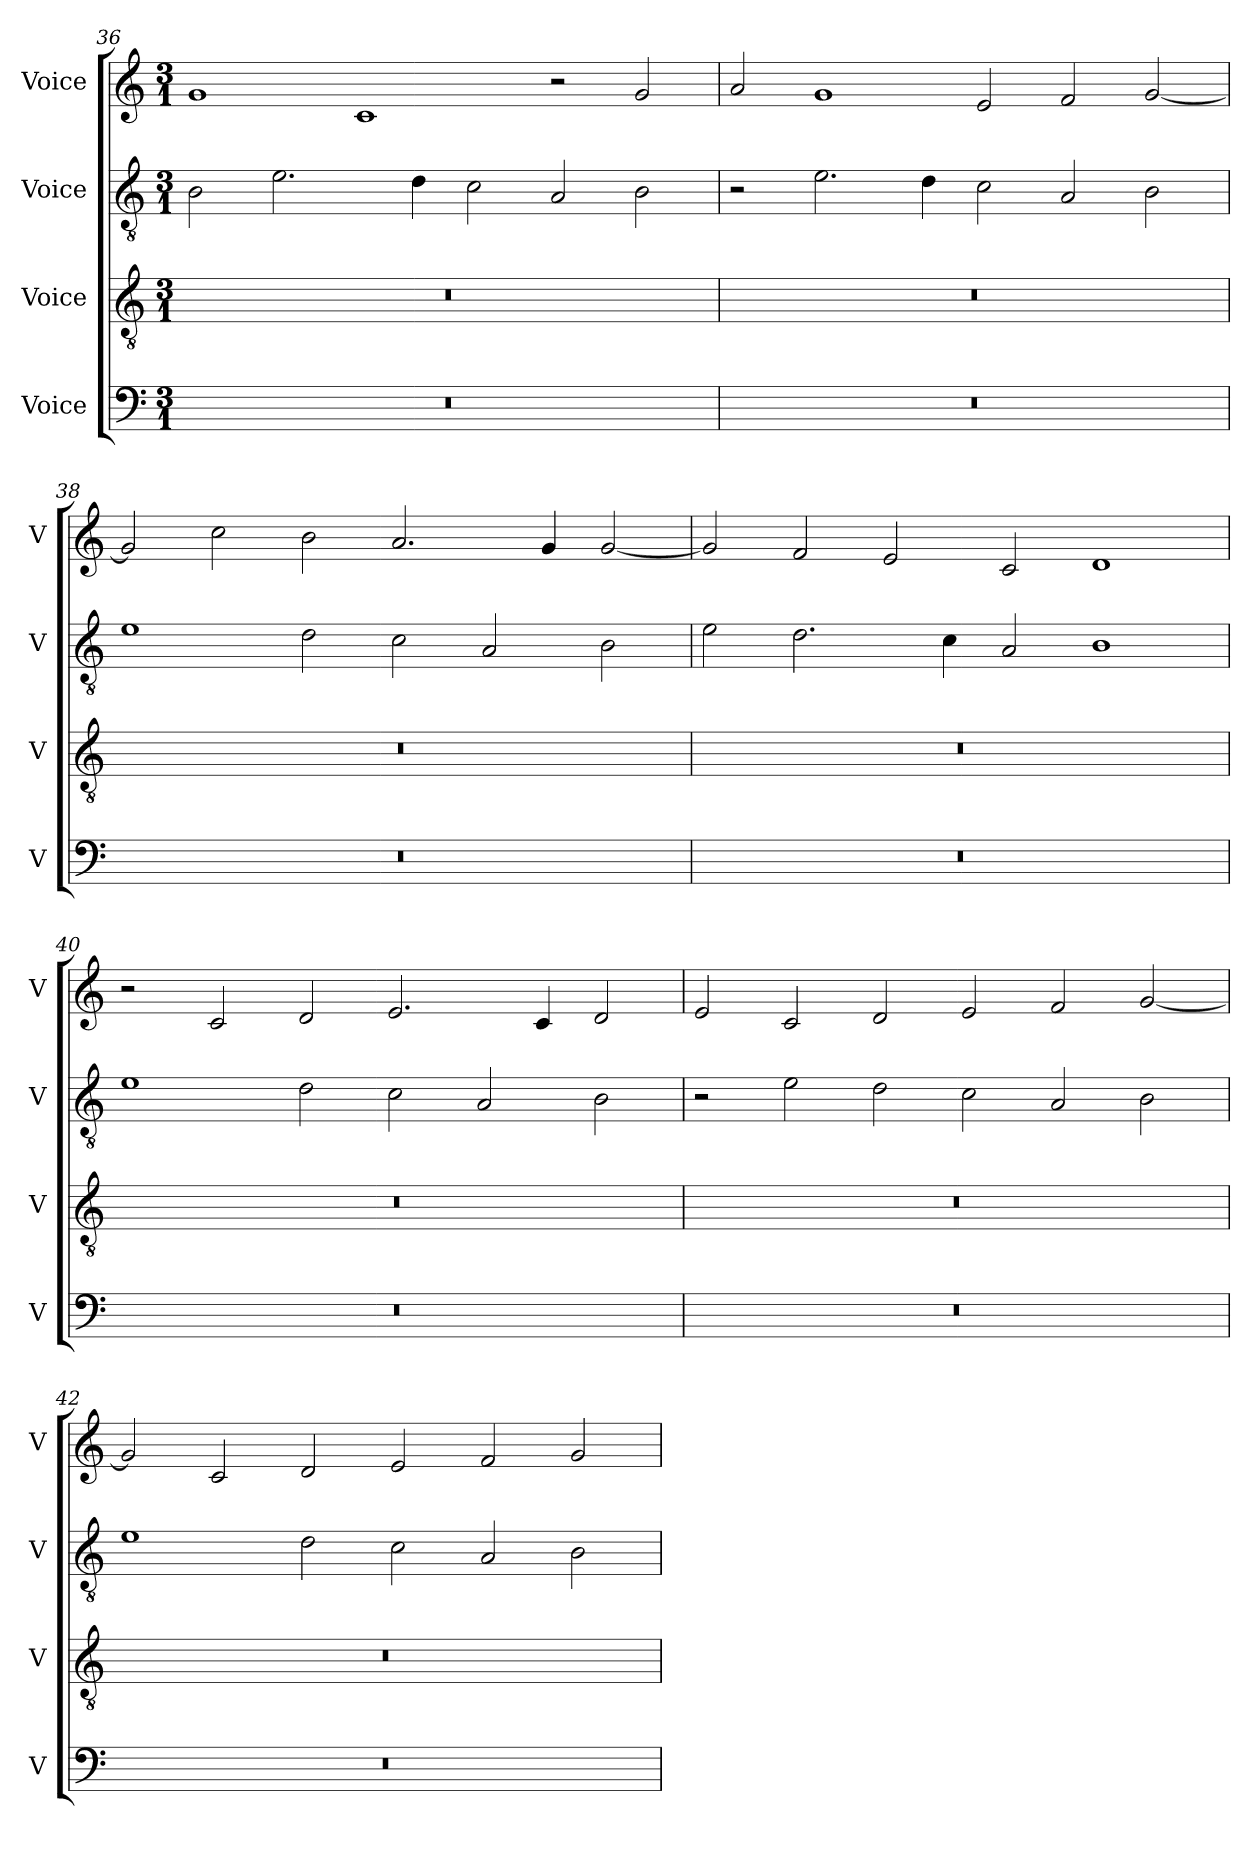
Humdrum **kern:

**kern	**kern	**kern	**kern
*part4	*part3	*part2	*part1
*staff4	*staff3	*staff2	*staff1
*I"Voice	*I"Voice	*I"Voice	*I"Voice
*I'V	*I'V	*I'V	*I'V
!!LO:LB:g=z
*clefF4	*clefGv2	*clefGv2	*clefG2
*k[]	*k[]	*k[]	*k[]
*M3/1	*M3/1	*M3/1	*M3/1
=36	=36	=36	=36
0.r	0.r	2B\	1g
.	.	2.e\	.
.	.	.	1c
.	.	4d\	.
.	.	2c\	.
.	.	2A/	2r
.	.	2B\	2g/
=37	=37	=37	=37
0.r	0.r	2r	2a/
.	.	2.e\	1g
.	.	4d\	.
.	.	2c\	2e/
.	.	2A/	2f/
.	.	2B\	[2g/
!!LO:PB:g=z
=38	=38	=38	=38
0.r	0.r	1e	2g/]
.	.	.	2cc\
.	.	2d\	2b\
.	.	2c\	2.a/
.	.	2A/	.
.	.	.	4g/
.	.	2B\	[2g/
=39	=39	=39	=39
0.r	0.r	2e\	2g/]
.	.	2.d\	2f/
.	.	.	2e/
.	.	4c\	.
.	.	2A/	2c/
.	.	1B	1d
!!LO:LB:g=z
=40	=40	=40	=40
0.r	0.r	1e	2r
.	.	.	2c/
.	.	2d\	2d/
.	.	2c\	2.e/
.	.	2A/	.
.	.	.	4c/
.	.	2B\	2d/
=41	=41	=41	=41
0.r	0.r	2r	2e/
.	.	2e\	2c/
.	.	2d\	2d/
.	.	2c\	2e/
.	.	2A/	2f/
.	.	2B\	[2g/
!!LO:LB:g=z
=42	=42	=42	=42
0.r	0.r	1e	2g/]
.	.	.	2c/
.	.	2d\	2d/
.	.	2c\	2e/
.	.	2A/	2f/
.	.	2B\	2g/
=	=	=	=
*-	*-	*-	*-
